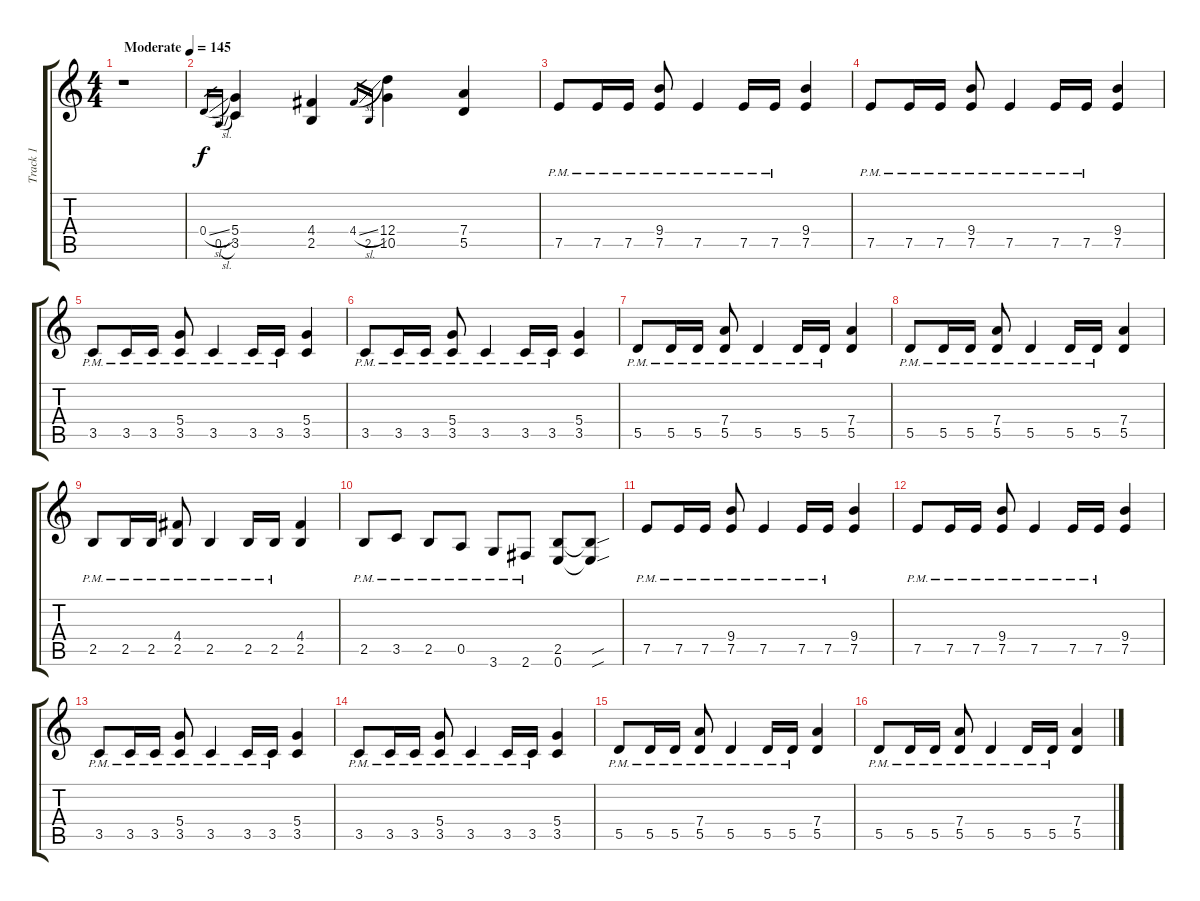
\track ("Track 1" "Track 1") {instrument overdrivenguitar}
\staff {score tabs}
\tuning (E4 B3 G3 D3 A2 E2) {hide}
\ts (4 4)
\tempo (145 "Moderate")
\clef g2
\ks c
r.1{dy f instrument overdrivenguitar} |
0.4{sl}.16{gr} 0.5{sl}.16{gr} (5.4 3.5).4 (4.4 2.5).4 4.4{sl}.16{gr} 2.5.16{gr} (12.4 10.5).4 (7.4 5.5).4 |
7.5{pm}.8 7.5{pm}.16 7.5{pm}.16 (9.4 7.5{pm}).8 7.5{pm}.4 7.5{pm}.16 7.5{pm}.16 (9.4 7.5).4 |
7.5{pm}.8 7.5{pm}.16 7.5{pm}.16 (9.4 7.5{pm}).8 7.5{pm}.4 7.5{pm}.16 7.5{pm}.16 (9.4 7.5).4 |
3.5{pm}.8 3.5{pm}.16 3.5{pm}.16 (5.4 3.5{pm}).8 3.5{pm}.4 3.5{pm}.16 3.5{pm}.16 (5.4 3.5).4 |
3.5{pm}.8 3.5{pm}.16 3.5{pm}.16 (5.4 3.5{pm}).8 3.5{pm}.4 3.5{pm}.16 3.5{pm}.16 (5.4 3.5).4 |
5.5{pm}.8 5.5{pm}.16 5.5{pm}.16 (7.4 5.5{pm}).8 5.5{pm}.4 5.5{pm}.16 5.5{pm}.16 (7.4 5.5).4 |
5.5{pm}.8 5.5{pm}.16 5.5{pm}.16 (7.4 5.5{pm}).8 5.5{pm}.4 5.5{pm}.16 5.5{pm}.16 (7.4 5.5).4 |
2.5{pm}.8 2.5{pm}.16 2.5{pm}.16 (4.4 2.5{pm}).8 2.5{pm}.4 2.5{pm}.16 2.5{pm}.16 (4.4 2.5).4 |
2.5{pm}.8 3.5{pm}.8 2.5{pm}.8 0.5{pm}.8 3.6{pm}.8 2.6{pm}.8 (2.5 0.6).8 (2.5{sou t} 0.6{sou t}).8 |
7.5{pm}.8 7.5{pm}.16 7.5{pm}.16 (9.4 7.5{pm}).8 7.5{pm}.4 7.5{pm}.16 7.5{pm}.16 (9.4 7.5).4 |
7.5{pm}.8 7.5{pm}.16 7.5{pm}.16 (9.4 7.5{pm}).8 7.5{pm}.4 7.5{pm}.16 7.5{pm}.16 (9.4 7.5).4 |
3.5{pm}.8 3.5{pm}.16 3.5{pm}.16 (5.4 3.5{pm}).8 3.5{pm}.4 3.5{pm}.16 3.5{pm}.16 (5.4 3.5).4 |
3.5{pm}.8 3.5{pm}.16 3.5{pm}.16 (5.4 3.5{pm}).8 3.5{pm}.4 3.5{pm}.16 3.5{pm}.16 (5.4 3.5).4 |
5.5{pm}.8 5.5{pm}.16 5.5{pm}.16 (7.4 5.5{pm}).8 5.5{pm}.4 5.5{pm}.16 5.5{pm}.16 (7.4 5.5).4 |
5.5{pm}.8 5.5{pm}.16 5.5{pm}.16 (7.4 5.5{pm}).8 5.5{pm}.4 5.5{pm}.16 5.5{pm}.16 (7.4 5.5).4
